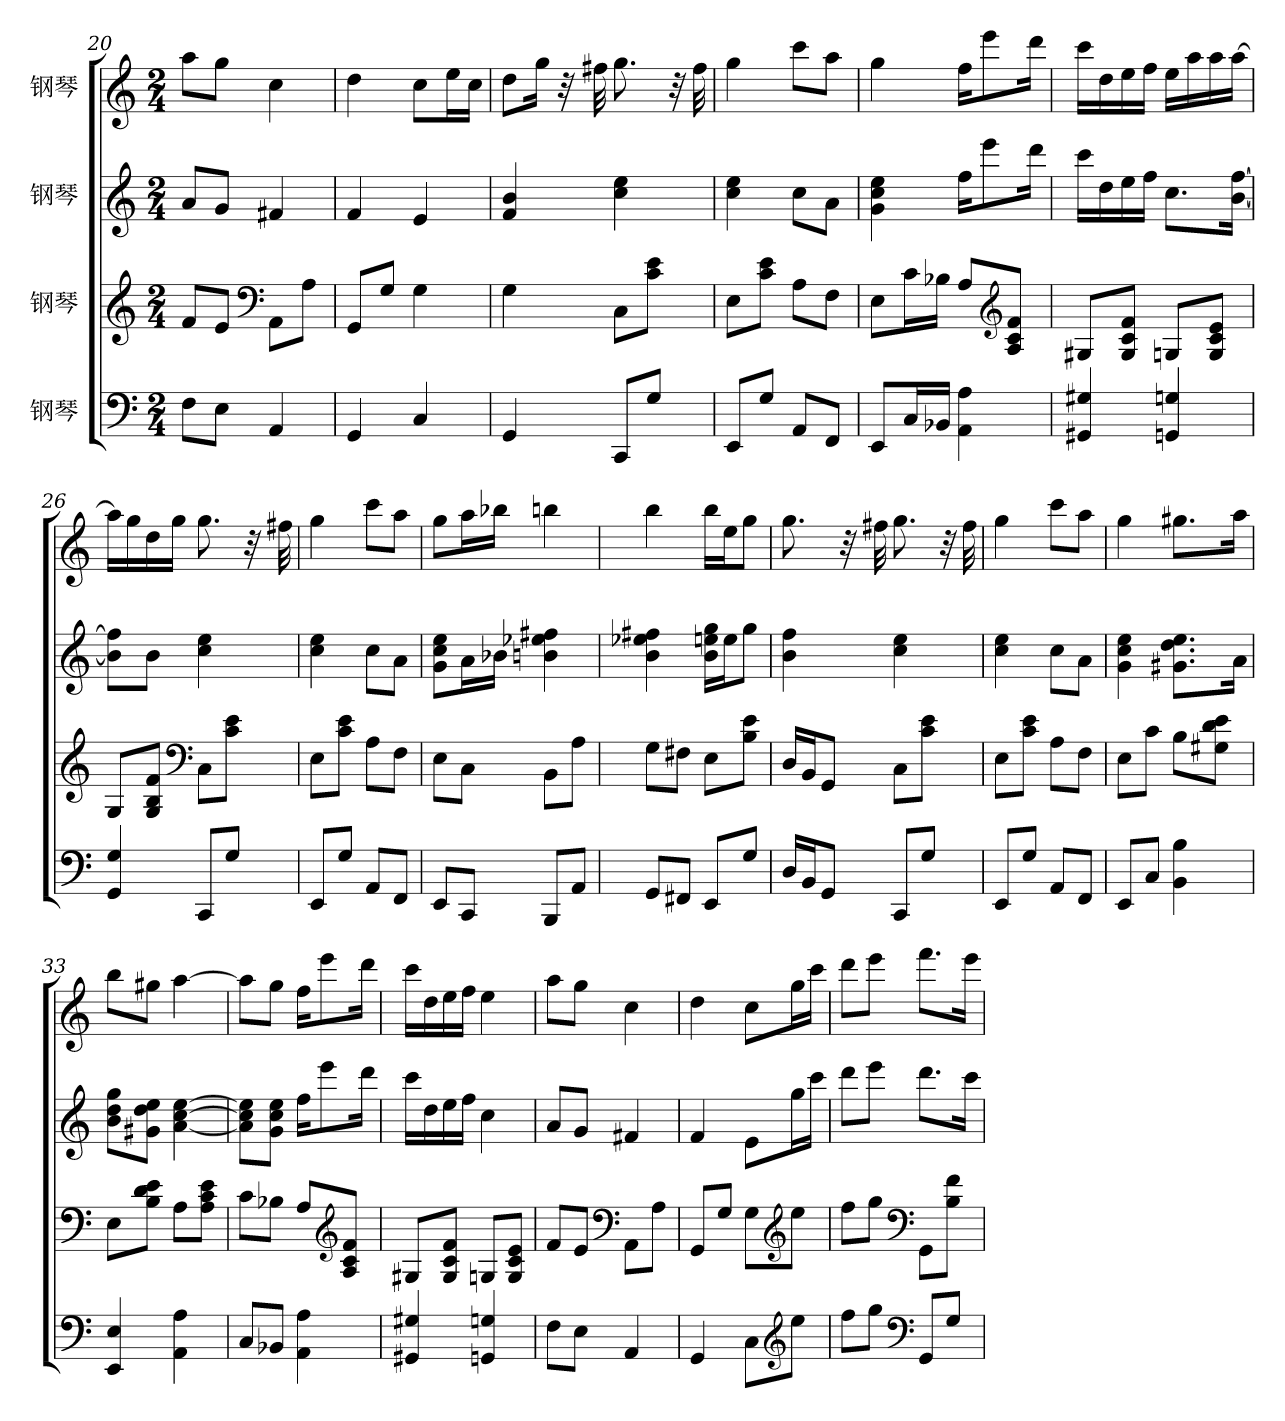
**kern	**kern	**kern	**kern
*part4	*part3	*part2	*part1
*staff4	*staff3	*staff2	*staff1
*I"钢琴	*I"钢琴	*I"钢琴	*I"钢琴
*clefF4	*clefG2	*clefG2	*clefG2
*k[]	*k[]	*k[]	*k[]
*M2/4	*M2/4	*M2/4	*M2/4
=20	=20	=20	=20
8F\L	8f/L	8a/L	8aa\L
8E\J	8e/J	8g/J	8gg\J
*	*clefF4	*	*
4AA/	8AA\L	4f#X/	4cc\
.	8A\J	.	.
=21	=21	=21	=21
4GG/	8GG/L	4f/	4dd\
.	8G/J	.	.
4C/	4G\	4e/	8cc\L
.	.	.	16ee\L
.	.	.	16cc\JJ
=22	=22	=22	=22
4GG/	4G\	4f/ 4b/	8dd\L
.	.	.	16gg\Jk
.	.	.	32r
.	.	.	32ff#X\
8CC/L	8C\L	4cc\ 4ee\	8.gg\
8G/J	8c\ 8e\J	.	.
.	.	.	32r
.	.	.	32ff#\
!!LO:LB:g=z
=23	=23	=23	=23
8EE/L	8E\L	4cc\ 4ee\	4gg\
8G/J	8c\ 8e\J	.	.
8AA/L	8A\L	8cc\L	8ccc\L
8FF/J	8F\J	8a\J	8aa\J
=24	=24	=24	=24
8EE/L	8E\L	4g\ 4cc\ 4ee\	4gg\
16C/L	16c\L	.	.
16BB-X/JJ	16B-X\JJ	.	.
4AA\ 4A\	8A/L	16ff\KL	16ff\KL
.	.	8eee\	8eee\
*	*clefG2	*	*
.	8A/ 8c/ 8f/J	.	.
.	.	16ddd\Jk	16ddd\Jk
=25	=25	=25	=25
4GG#X/ 4G#X/	8G#X/L	16ccc\LL	16ccc\LL
.	.	16dd\	16dd\
.	8G#/ 8c/ 8f/J	16ee\	16ee\
.	.	16ff\JJ	16ff\JJ
4GGn/ 4Gn/	8Gn/L	8.cc\L	16ee\LL
.	.	.	16aa\
.	8G/ 8c/ 8e/J	.	16aa\
.	.	[16b\ [16ff\Jk	[16aa\JJ
=26	=26	=26	=26
4GG/ 4G/	8G/L	8b\] 8ff\]L	16aa\LL]
.	.	.	16gg\
.	8G/ 8B/ 8f/J	8b\J	16dd\
.	.	.	16gg\JJ
*	*clefF4	*	*
8CC/L	8C\L	4cc\ 4ee\	8.gg\
8G/J	8c\ 8e\J	.	.
.	.	.	32r
.	.	.	32ff#X\
=27	=27	=27	=27
8EE/L	8E\L	4cc\ 4ee\	4gg\
8G/J	8c\ 8e\J	.	.
8AA/L	8A\L	8cc\L	8ccc\L
8FF/J	8F\J	8a\J	8aa\J
!!LO:LB:g=z
=28	=28	=28	=28
8EE/L	8E\L	8g\ 8cc\ 8ee\L	8gg\L
8CC/J	8C\J	16a\L	16aa\L
.	.	16b-X\JJ	16bb-X\JJ
8BBB/L	8BB\L	4bn\ 4ee-X\ 4ff#X\	4bbn\
8AA/J	8A\J	.	.
=29	=29	=29	=29
8GG/L	8G\L	4b\ 4ee-X\ 4ff#X\	4bb\
8FF#X/J	8F#X\J	.	.
8EE/L	8E\L	16b\ 16een\ 16gg\LL	16bb\LL
.	.	16ee\J	16ee\J
8G/J	8B\ 8e\J	8gg\J	8gg\J
=30	=30	=30	=30
16D/LL	16D/LL	4b\ 4ff\	8.gg\
16BB/J	16BB/J	.	.
8GG/J	8GG/J	.	.
.	.	.	32r
.	.	.	32ff#X\
8CC/L	8C\L	4cc\ 4ee\	8.gg\
8G/J	8c\ 8e\J	.	.
.	.	.	32r
.	.	.	32ff#\
=31	=31	=31	=31
8EE/L	8E\L	4cc\ 4ee\	4gg\
8G/J	8c\ 8e\J	.	.
8AA/L	8A\L	8cc\L	8ccc\L
8FF/J	8F\J	8a\J	8aa\J
=32	=32	=32	=32
8EE/L	8E\L	4g\ 4cc\ 4ee\	4gg\
8C/J	8c\J	.	.
4BB\ 4B\	8B\L	8.g#X\ 8.dd\ 8.ee\L	8.gg#X\L
.	8G#X\ 8d\ 8e\J	.	.
.	.	16a\Jk	16aa\Jk
!!LO:PB:g=z
=33	=33	=33	=33
4EE/ 4E/	8E\L	8b\ 8dd\ 8gg\L	8bb\L
.	8B\ 8d\ 8e\J	8g#X\ 8dd\ 8ee\J	8gg#X\J
4AA\ 4A\	8A\L	[4a\ [4cc\ [4ee\	[4aa\
.	8A\ 8c\ 8e\J	.	.
=34	=34	=34	=34
8C/L	8c\L	8a\] 8cc\] 8ee\]L	8aa\L]
8BB-X/J	8B-X\J	8g\ 8cc\ 8ee\J	8gg\J
4AA\ 4A\	8A/L	16ff\KL	16ff\KL
.	.	8eee\	8eee\
*	*clefG2	*	*
.	8A/ 8c/ 8f/J	.	.
.	.	16ddd\Jk	16ddd\Jk
=35	=35	=35	=35
4GG#X/ 4G#X/	8G#X/L	16ccc\LL	16ccc\LL
.	.	16dd\	16dd\
.	8G#/ 8c/ 8f/J	16ee\	16ee\
.	.	16ff\JJ	16ff\JJ
4GGn/ 4Gn/	8Gn/L	4cc\	4ee\
.	8G/ 8c/ 8e/J	.	.
=36	=36	=36	=36
8F\L	8f/L	8a/L	8aa\L
8E\J	8e/J	8g/J	8gg\J
*	*clefF4	*	*
4AA/	8AA\L	4f#X/	4cc\
.	8A\J	.	.
=37	=37	=37	=37
4GG/	8GG/L	4f/	4dd\
.	8G/J	.	.
8C\L	8G\L	8e\L	8cc\L
*clefG2	*clefG2	*	*
8ee\J	8ee\J	16gg\L	16gg\L
.	.	16ccc\JJ	16ccc\JJ
=38	=38	=38	=38
8ff\L	8ff\L	8ddd\L	8ddd\L
8gg\J	8gg\J	8eee\J	8eee\J
*clefF4	*clefF4	*	*
8GG/L	8GG\L	8.ddd\L	8.fff\L
8G/J	8B\ 8f\J	.	.
.	.	16ccc\Jk	16eee\Jk
=	=	=	=
*-	*-	*-	*-
